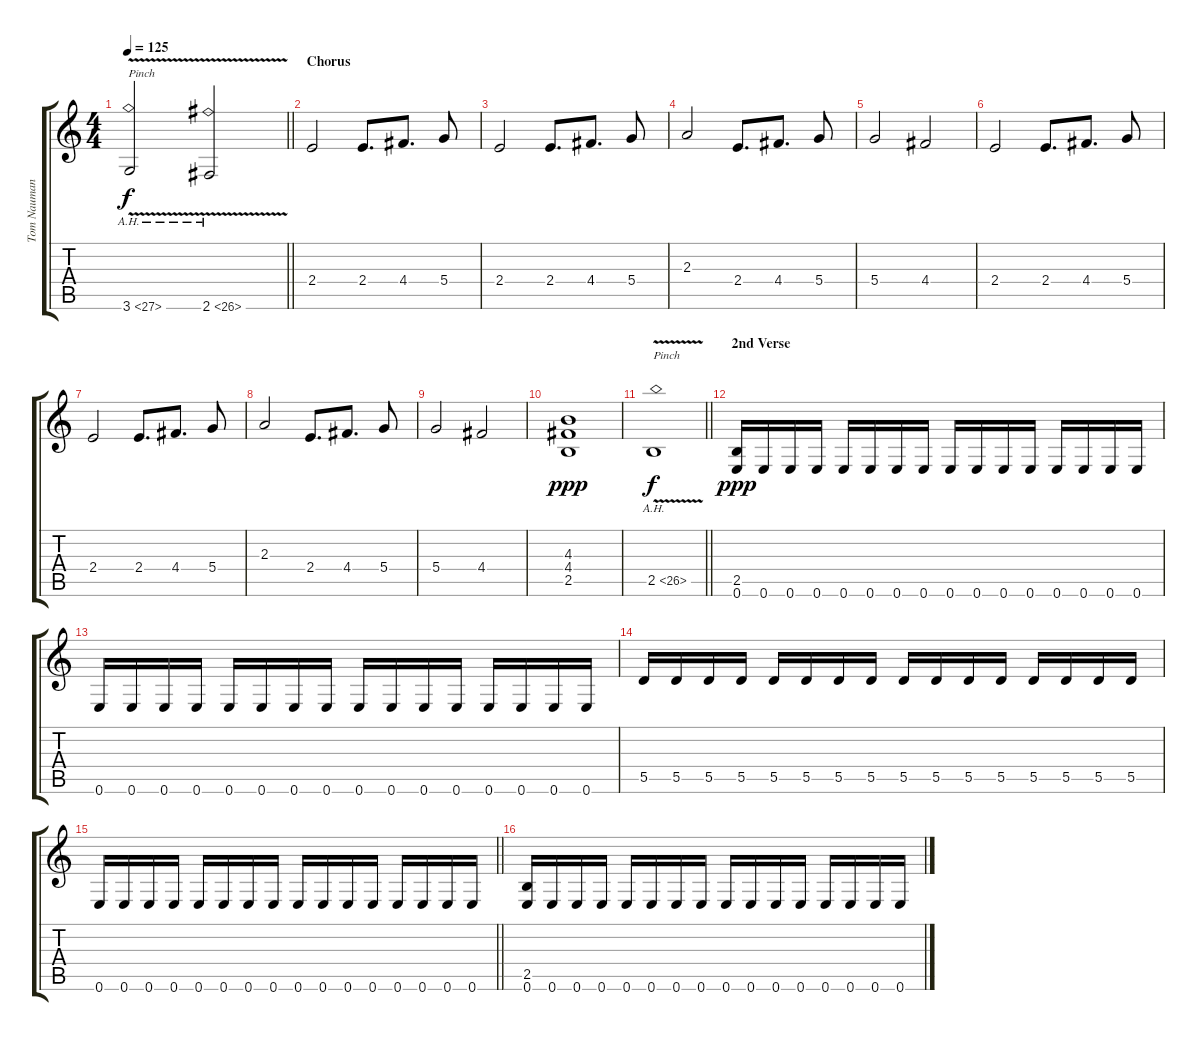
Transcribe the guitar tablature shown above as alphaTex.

\track ("Tom Naumann (1)" "Tom Nauman") {instrument distortionguitar}
\staff {score tabs}
\tuning (E4 B3 G3 D3 A2 E2) {hide}
\ts (4 4)
\tempo 125
\clef g2
\barLineRight lightlight
\ks c
3.6{ah 24 v}.2{txt "Pinch" dy f} 2.6{ah 24 v}.2 |
\section ("" "Chorus")
2.4.2{volume 13} 2.4.8{d} 4.4.8{d} 5.4.8 |
2.4.2 2.4.8{d} 4.4.8{d} 5.4.8 |
2.3.2 2.4.8{d} 4.4.8{d} 5.4.8 |
5.4.2 4.4.2 |
2.4.2 2.4.8{d} 4.4.8{d} 5.4.8 |
2.4.2 2.4.8{d} 4.4.8{d} 5.4.8 |
2.3.2 2.4.8{d} 4.4.8{d} 5.4.8 |
5.4.2 4.4.2 |
(4.3 4.4 2.5).1{dy ppp} |
\barLineRight lightlight
2.5{ah 24 v}.1{txt "Pinch" dy f} |
\section ("" "2nd Verse")
(2.5 0.6).16{dy ppp} 0.6.16 0.6.16 0.6.16 0.6.16 0.6.16 0.6.16 0.6.16 0.6.16 0.6.16 0.6.16 0.6.16 0.6.16 0.6.16 0.6.16 0.6.16 |
0.6.16 0.6.16 0.6.16 0.6.16 0.6.16 0.6.16 0.6.16 0.6.16 0.6.16 0.6.16 0.6.16 0.6.16 0.6.16 0.6.16 0.6.16 0.6.16 |
5.5.16 5.5.16 5.5.16 5.5.16 5.5.16 5.5.16 5.5.16 5.5.16 5.5.16 5.5.16 5.5.16 5.5.16 5.5.16 5.5.16 5.5.16 5.5.16 |
\barLineRight lightlight
0.6.16 0.6.16 0.6.16 0.6.16 0.6.16 0.6.16 0.6.16 0.6.16 0.6.16 0.6.16 0.6.16 0.6.16 0.6.16 0.6.16 0.6.16 0.6.16 |
(2.5 0.6).16 0.6.16 0.6.16 0.6.16 0.6.16 0.6.16 0.6.16 0.6.16 0.6.16 0.6.16 0.6.16 0.6.16 0.6.16 0.6.16 0.6.16 0.6.16
